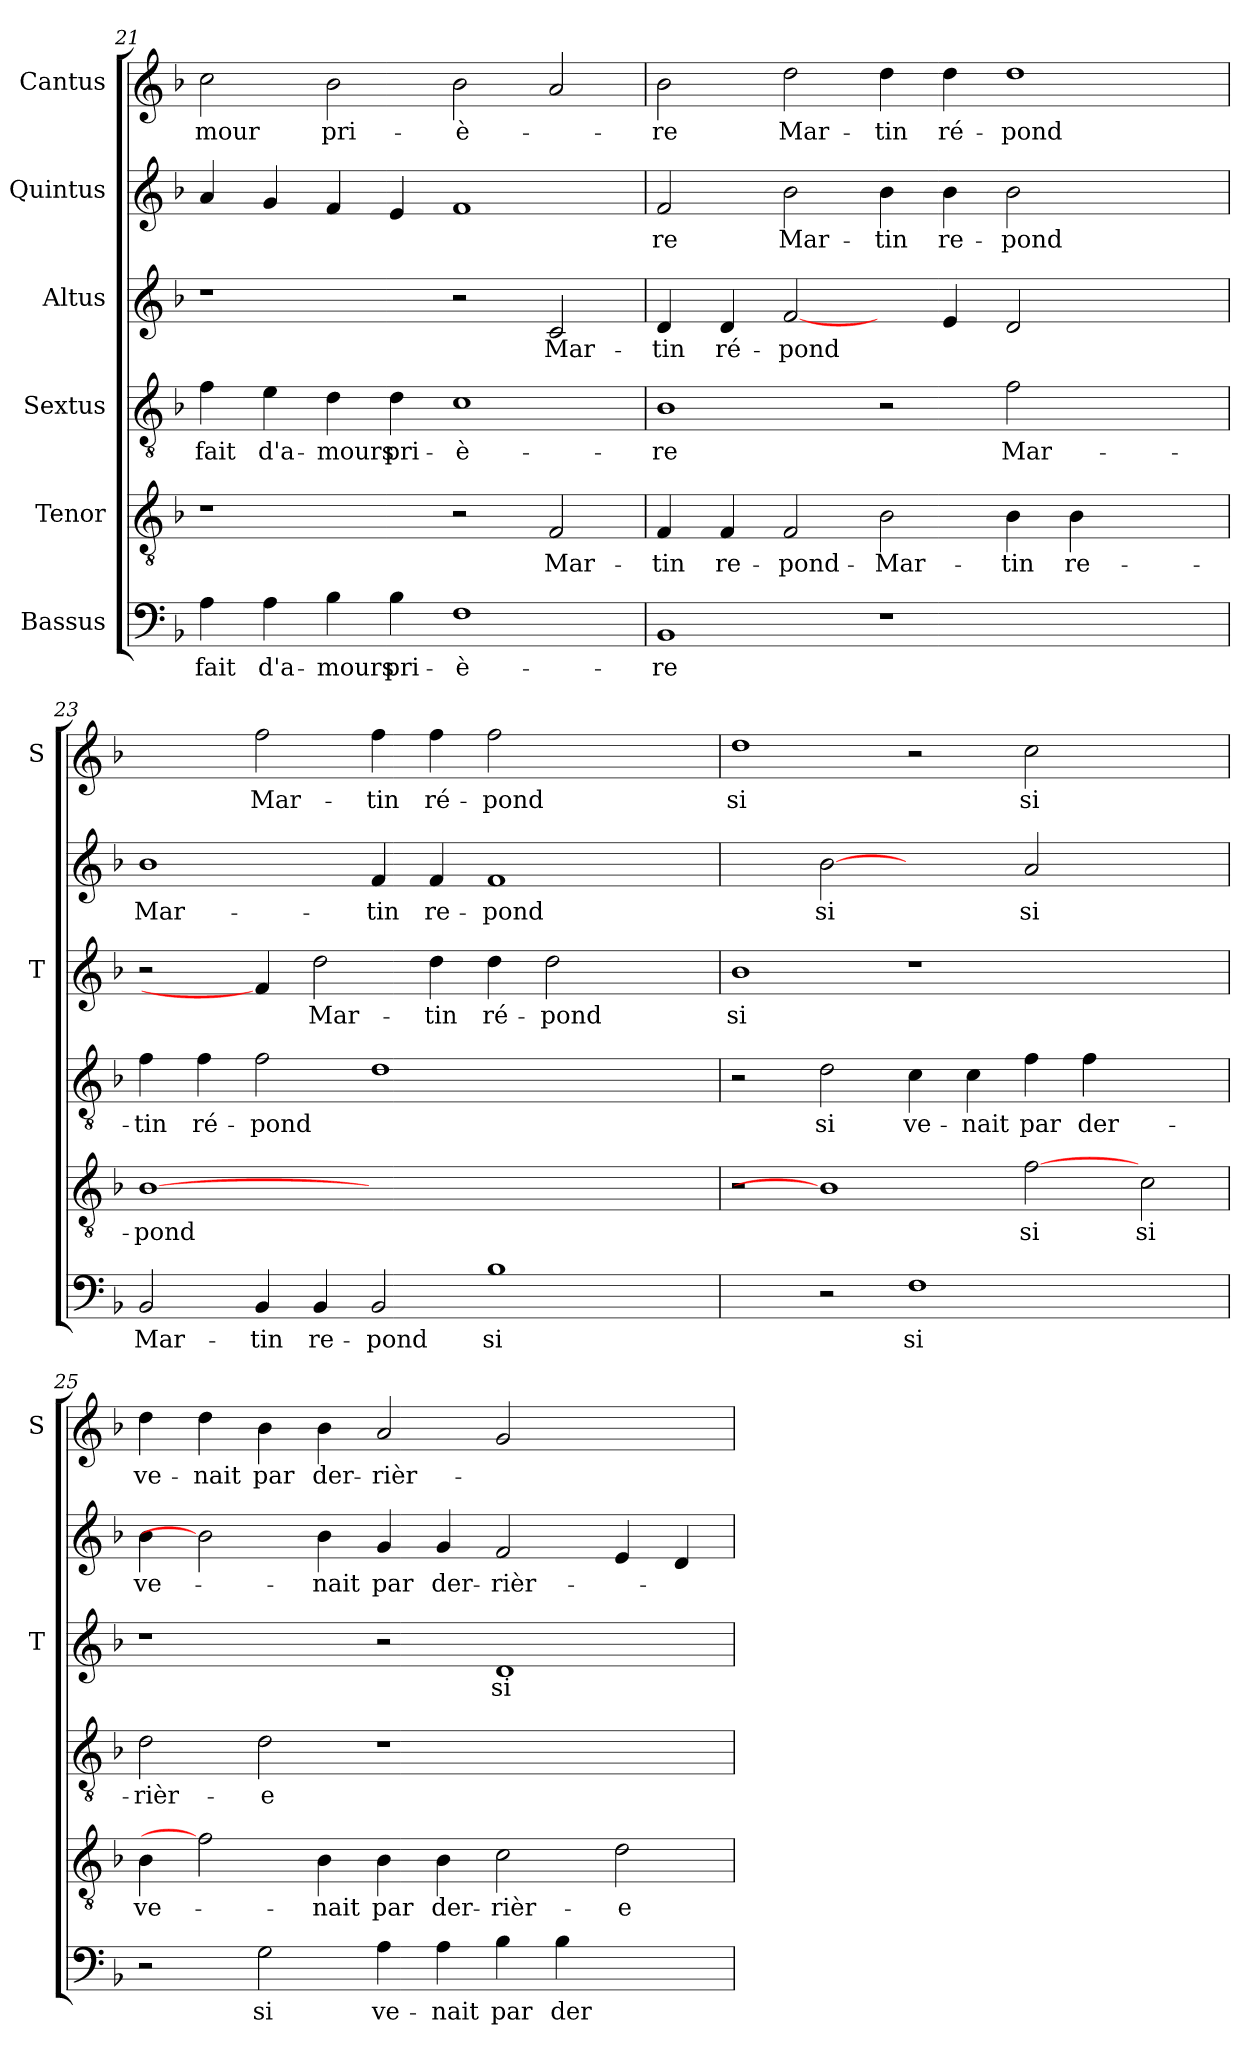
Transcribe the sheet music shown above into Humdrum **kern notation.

**kern	**text	**kern	**text	**kern	**text	**kern	**text	**kern	**text	**kern	**text
*part6	*part6	*part5	*part5	*part4	*part4	*part3	*part3	*part2	*part2	*part1	*part1
*staff6	*staff6	*staff5	*staff5	*staff4	*staff4	*staff3	*staff3	*staff2	*staff2	*staff1	*staff1
*I"Bassus	*	*I"Tenor	*	*I"Sextus	*	*I"Altus	*	*I"Quintus	*	*I"Cantus	*
*	*	*	*	*	*	*I'T	*	*	*	*I'S	*
*clefF4	*	*clefGv2	*	*clefGv2	*	*clefG2	*	*clefG2	*	*clefG2	*
*k[b-]	*	*k[b-]	*	*k[b-]	*	*k[b-]	*	*k[b-]	*	*k[b-]	*
*F:	*	*F:	*	*F:	*	*F:	*	*F:	*	*F:	*
=21	=21	=21	=21	=21	=21	=21	=21	=21	=21	=21	=21
!	!LO:LY:b	!	!	!	!LO:LY:b	!	!	!	!	!	!LO:LY:b
4A\	fait	1r	.	4f\	fait	1r	.	4a/	.	2cc\	-mour
!	!LO:LY:b	!	!	!	!LO:LY:b	!	!	!	!	!	!
4A\	d'a-	.	.	4e\	d'a-	.	.	4g/	.	.	.
!	!LO:LY:b	!	!	!	!LO:LY:b	!	!	!	!	!	!LO:LY:b
4B-\	-mours	.	.	4d\	-mours	.	.	4f/	.	2b-\	pri-
!	!LO:LY:b	!	!	!	!LO:LY:b	!	!	!	!	!	!
4B-\	pri-	.	.	4d\	pri-	.	.	4e/	.	.	.
!	!LO:LY:b	!	!	!	!LO:LY:b	!	!	!	!	!	!LO:LY:b
1F	-è-	2r	.	1c	-è-	2r	.	1f	.	2b-\	-è-
!	!	!	!LO:LY:b	!	!	!	!LO:LY:b	!	!	!	!
.	.	2F/	Mar-	.	.	2c/	Mar-	.	.	2a/	.
!!LO:LB:g=z
=22	=22	=22	=22	=22	=22	=22	=22	=22	=22	=22	=22
!	!LO:LY:b	!	!LO:LY:b	!	!LO:LY:b	!	!LO:LY:b	!	!LO:LY:b	!	!LO:LY:b
1BB-	-re	4F/	-tin	1B-	-re	4d/	-tin	2f/	-re	2b-\	-re
!	!	!	!LO:LY:b	!	!	!	!LO:LY:b	!	!	!	!
.	.	4F/	re-	.	.	4d/	ré-	.	.	.	.
!	!	!	!LO:LY:b	!	!	!	!LO:LY:b	!	!LO:LY:b	!	!LO:LY:b
.	.	2F/	-pond-	.	.	[2f/	-pond	2b-\	Mar-	2dd\	Mar-
!	!	!	!LO:LY:b	!	!	!	!	!	!LO:LY:b	!	!LO:LY:b
1r	.	2B-\	-Mar-	2r	.	4ryy	.	4b-\	-tin	4dd\	-tin
!	!	!	!	!	!	!	!	!	!LO:LY:b	!	!LO:LY:b
.	.	.	.	.	.	4e/	.	4b-\	re-	4dd\	ré-
!	!	!	!LO:LY:b	!	!LO:LY:b	!	!	!	!LO:LY:b	!	!LO:LY:b
.	.	4B-\	-tin	2f\	Mar-	2d/	.	2b-\	-pond	1dd	-pond
!	!	!	!LO:LY:b	!	!	!	!	!	!	!	!
.	.	4B-\	re-	.	.	.	.	.	.	.	.
2ryy	.	2ryy	.	2ryy	.	2ryy	.	2ryy	.	.	.
=23	=23	=23	=23	=23	=23	=23	=23	=23	=23	=23	=23
!	!LO:LY:b	!	!LO:LY:b	!	!LO:LY:b	!	!	!	!LO:LY:b	!	!
2BB-/	Mar-	[1B-	-pond	4f\	-tin	2r	.	1b-	Mar-	2dd\yy	.
!	!	!	!	!	!LO:LY:b	!	!	!	!	!	!
.	.	.	.	4f\	ré-	.	.	.	.	.	.
!	!LO:LY:b	!	!	!	!LO:LY:b	!	!	!	!	!	!LO:LY:b
4BB-/	-tin	.	.	2f\	-pond	4f/]	.	.	.	2ff\	Mar-
!	!LO:LY:b	!	!	!	!	!	!LO:LY:b	!	!	!	!
4BB-/	re-	.	.	.	.	2dd\	Mar-	.	.	.	.
!	!LO:LY:b	!	!	!	!	!	!	!	!LO:LY:b	!	!LO:LY:b
2BB-/	-pond	1.ryy	.	1d	.	.	.	4f/	-tin	4ff\	-tin
!	!	!	!	!	!	!	!LO:LY:b	!	!LO:LY:b	!	!LO:LY:b
.	.	.	.	.	.	4dd\	-tin	4f/	re-	4ff\	ré-
!	!LO:LY:b	!	!	!	!	!	!LO:LY:b	!	!LO:LY:b	!	!LO:LY:b
1B-	si	.	.	.	.	4dd\	ré-	1f	-pond	2ff\	-pond
!	!	!	!	!	!	!	!LO:LY:b	!	!	!	!
.	.	.	.	.	.	2dd\	-pond	.	.	.	.
.	.	.	.	2ryy	.	.	.	.	.	2ryy	.
.	.	.	.	.	.	4ryy	.	.	.	.	.
=24	=24	=24	=24	=24	=24	=24	=24	=24	=24	=24	=24
!	!	!	!	!	!	!	!LO:LY:b	!	!	!	!LO:LY:b
2B-\yy	.	2r	.	2r	.	1b-	si	2f/yy	.	1dd	si
!	!	!	!	!	!LO:LY:b	!	!	!	!LO:LY:b	!	!
2r	.	1B-]	.	2d\	si	.	.	[2b-	si	.	.
!	!LO:LY:b	!	!	!	!LO:LY:b	!	!	!	!	!	!
1F	si	.	.	4c\	ve-	1r	.	2ryy	.	2r	.
!	!	!	!	!	!LO:LY:b	!	!	!	!	!	!
.	.	.	.	4c\	-nait	.	.	.	.	.	.
!	!	!	!LO:LY:b	!	!LO:LY:b	!	!	!	!LO:LY:b	!	!LO:LY:b
.	.	[2f	si	4f\	par	.	.	2a/	si	2cc\	si
!	!	!	!	!	!LO:LY:b	!	!	!	!	!	!
.	.	.	.	4f\	der-	.	.	.	.	.	.
!	!	!	!LO:LY:b	!	!	!	!	!	!	!	!
2ryy	.	2c\	si	2ryy	.	2ryy	.	2ryy	.	2ryy	.
!!LO:PB:g=z
=25	=25	=25	=25	=25	=25	=25	=25	=25	=25	=25	=25
!	!	!	!LO:LY:b	!	!LO:LY:b	!	!	!	!LO:LY:b	!	!LO:LY:b
2r	.	4B-\	ve-	2d\	-rièr-	1r	.	4b-\	ve-	4dd\	ve-
!	!	!	!	!	!	!	!	!	!	!	!LO:LY:b
.	.	2f]	.	.	.	.	.	2b-]	.	4dd\	-nait
!	!LO:LY:b	!	!	!	!LO:LY:b	!	!	!	!	!	!LO:LY:b
2G\	si	.	.	2d\	-e	.	.	.	.	4b-\	par
!	!	!	!LO:LY:b	!	!	!	!	!	!LO:LY:b	!	!LO:LY:b
.	.	4B-\	-nait	.	.	.	.	4b-\	-nait	4b-\	der-
!	!LO:LY:b	!	!LO:LY:b	!	!	!	!	!	!LO:LY:b	!	!LO:LY:b
4A\	ve-	4B-\	par	1r	.	2r	.	4g/	par	2a/	-rièr-
!	!LO:LY:b	!	!LO:LY:b	!	!	!	!	!	!LO:LY:b	!	!
4A\	-nait	4B-\	der-	.	.	.	.	4g/	der-	.	.
!	!LO:LY:b	!	!LO:LY:b	!	!	!	!LO:LY:b	!	!LO:LY:b	!	!
4B-\	par	2c\	-rièr-	.	.	1d	si	2f/	-rièr-	2g/	.
!	!LO:LY:b	!	!	!	!	!	!	!	!	!	!
4B-\	der-	.	.	.	.	.	.	.	.	.	.
!	!	!	!LO:LY:b	!	!	!	!	!	!	!	!
2ryy	.	2d\	-e	2ryy	.	.	.	4e/	.	2ryy	.
.	.	.	.	.	.	.	.	4d/	.	.	.
=	=	=	=	=	=	=	=	=	=	=	=
*-	*-	*-	*-	*-	*-	*-	*-	*-	*-	*-	*-
